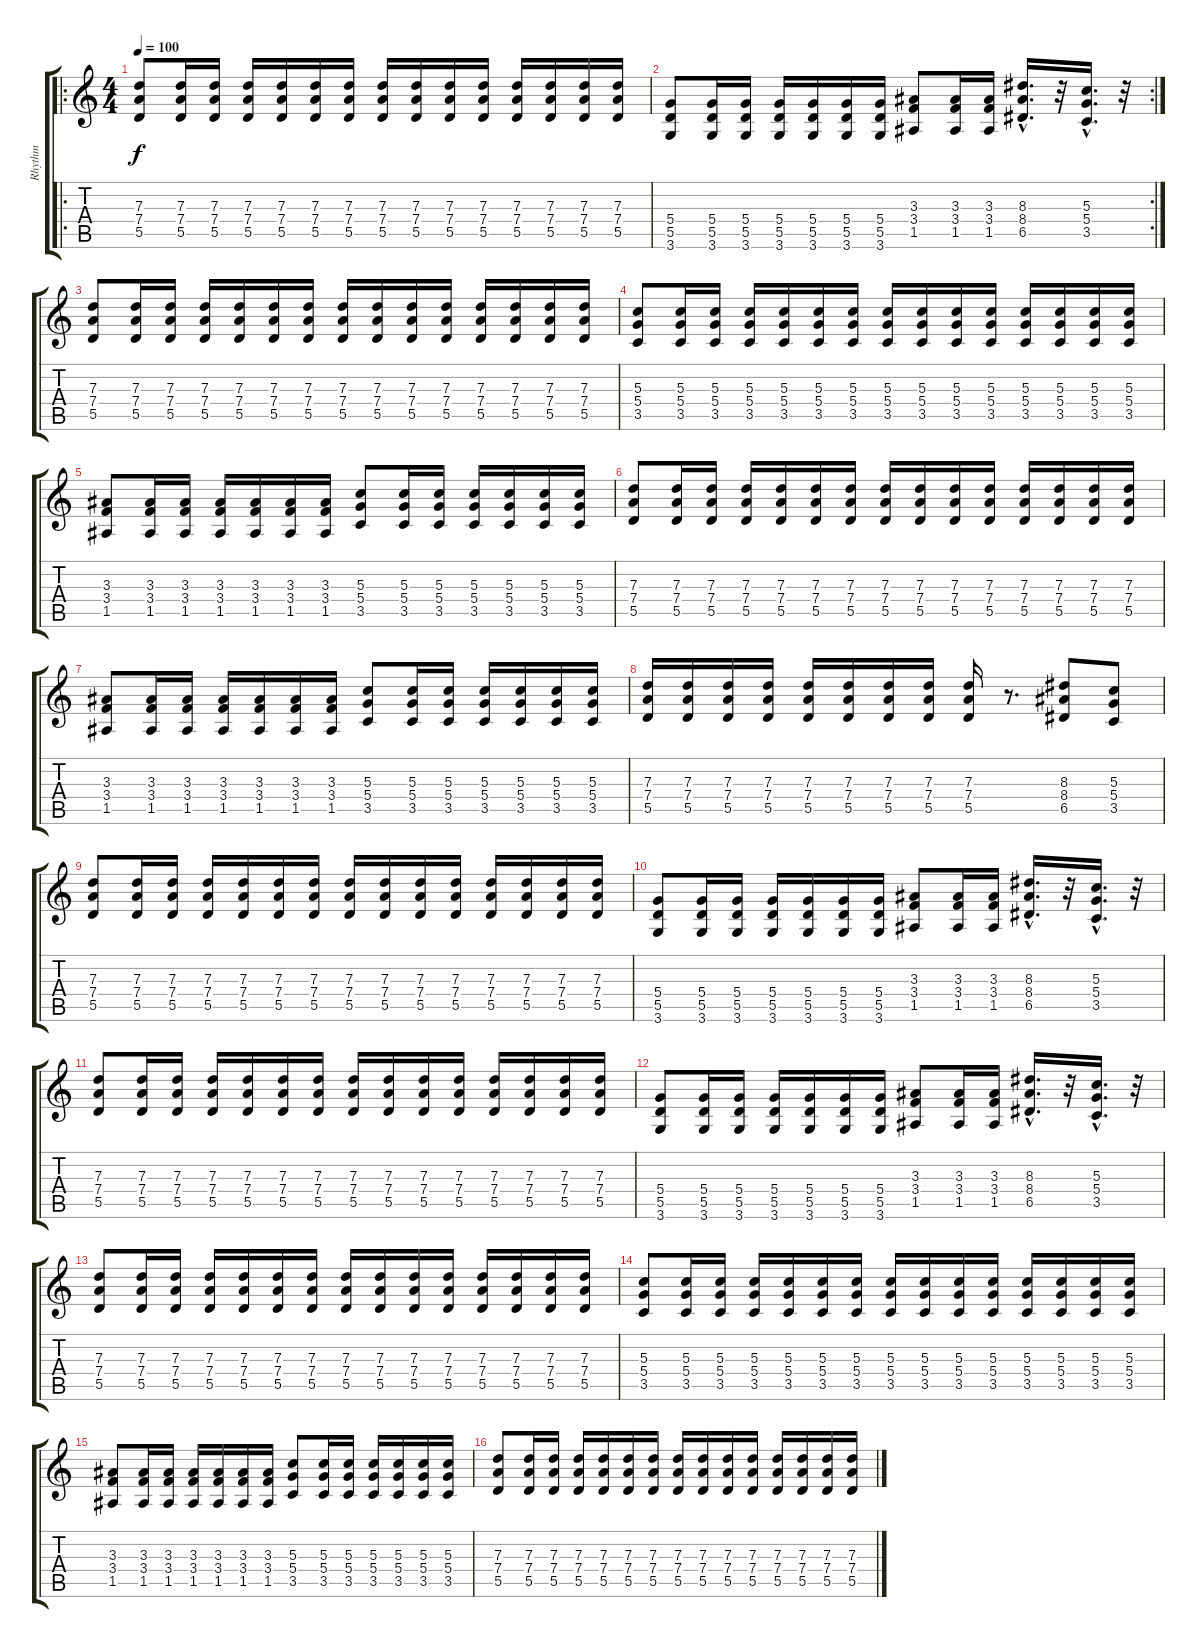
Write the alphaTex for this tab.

\track ("Rhythm" "Rhythm") {instrument overdrivenguitar}
\staff {score tabs}
\tuning (E4 B3 G3 D3 A2 E2) {hide}
\ro
\ts (4 4)
\tempo 100
\clef g2
\ks c
(7.3 7.4 5.5).8{dy f} (7.3 7.4 5.5).16 (7.3 7.4 5.5).16 (7.3 7.4 5.5).16 (7.3 7.4 5.5).16 (7.3 7.4 5.5).16 (7.3 7.4 5.5).16 (7.3 7.4 5.5).16 (7.3 7.4 5.5).16 (7.3 7.4 5.5).16 (7.3 7.4 5.5).16 (7.3 7.4 5.5).16 (7.3 7.4 5.5).16 (7.3 7.4 5.5).16 (7.3 7.4 5.5).16 |
\rc 2
(5.4 5.5 3.6).8 (5.4 5.5 3.6).16 (5.4 5.5 3.6).16 (5.4 5.5 3.6).16 (5.4 5.5 3.6).16 (5.4 5.5 3.6).16 (5.4 5.5 3.6).16 (3.3 3.4 1.5).8 (3.3 3.4 1.5).16 (3.3 3.4 1.5).16 (8.3{hac} 8.4{hac} 6.5{hac}).16{d} r.32 (5.3{hac} 5.4{hac} 3.5{hac}).16{d} r.32 |
(7.3 7.4 5.5).8 (7.3 7.4 5.5).16 (7.3 7.4 5.5).16 (7.3 7.4 5.5).16 (7.3 7.4 5.5).16 (7.3 7.4 5.5).16 (7.3 7.4 5.5).16 (7.3 7.4 5.5).16 (7.3 7.4 5.5).16 (7.3 7.4 5.5).16 (7.3 7.4 5.5).16 (7.3 7.4 5.5).16 (7.3 7.4 5.5).16 (7.3 7.4 5.5).16 (7.3 7.4 5.5).16 |
(5.3 5.4 3.5).8 (5.3 5.4 3.5).16 (5.3 5.4 3.5).16 (5.3 5.4 3.5).16 (5.3 5.4 3.5).16 (5.3 5.4 3.5).16 (5.3 5.4 3.5).16 (5.3 5.4 3.5).16 (5.3 5.4 3.5).16 (5.3 5.4 3.5).16 (5.3 5.4 3.5).16 (5.3 5.4 3.5).16 (5.3 5.4 3.5).16 (5.3 5.4 3.5).16 (5.3 5.4 3.5).16 |
(3.3 3.4 1.5).8 (3.3 3.4 1.5).16 (3.3 3.4 1.5).16 (3.3 3.4 1.5).16 (3.3 3.4 1.5).16 (3.3 3.4 1.5).16 (3.3 3.4 1.5).16 (5.3 5.4 3.5).8 (5.3 5.4 3.5).16 (5.3 5.4 3.5).16 (5.3 5.4 3.5).16 (5.3 5.4 3.5).16 (5.3 5.4 3.5).16 (5.3 5.4 3.5).16 |
(7.3 7.4 5.5).8 (7.3 7.4 5.5).16 (7.3 7.4 5.5).16 (7.3 7.4 5.5).16 (7.3 7.4 5.5).16 (7.3 7.4 5.5).16 (7.3 7.4 5.5).16 (7.3 7.4 5.5).16 (7.3 7.4 5.5).16 (7.3 7.4 5.5).16 (7.3 7.4 5.5).16 (7.3 7.4 5.5).16 (7.3 7.4 5.5).16 (7.3 7.4 5.5).16 (7.3 7.4 5.5).16 |
(3.3 3.4 1.5).8 (3.3 3.4 1.5).16 (3.3 3.4 1.5).16 (3.3 3.4 1.5).16 (3.3 3.4 1.5).16 (3.3 3.4 1.5).16 (3.3 3.4 1.5).16 (5.3 5.4 3.5).8 (5.3 5.4 3.5).16 (5.3 5.4 3.5).16 (5.3 5.4 3.5).16 (5.3 5.4 3.5).16 (5.3 5.4 3.5).16 (5.3 5.4 3.5).16 |
(7.3 7.4 5.5).16 (7.3 7.4 5.5).16 (7.3 7.4 5.5).16 (7.3 7.4 5.5).16 (7.3 7.4 5.5).16 (7.3 7.4 5.5).16 (7.3 7.4 5.5).16 (7.3 7.4 5.5).16 (7.3 7.4 5.5).16 r.8{d} (8.3 8.4 6.5).8 (5.3 5.4 3.5).8 |
(7.3 7.4 5.5).8 (7.3 7.4 5.5).16 (7.3 7.4 5.5).16 (7.3 7.4 5.5).16 (7.3 7.4 5.5).16 (7.3 7.4 5.5).16 (7.3 7.4 5.5).16 (7.3 7.4 5.5).16 (7.3 7.4 5.5).16 (7.3 7.4 5.5).16 (7.3 7.4 5.5).16 (7.3 7.4 5.5).16 (7.3 7.4 5.5).16 (7.3 7.4 5.5).16 (7.3 7.4 5.5).16 |
(5.4 5.5 3.6).8 (5.4 5.5 3.6).16 (5.4 5.5 3.6).16 (5.4 5.5 3.6).16 (5.4 5.5 3.6).16 (5.4 5.5 3.6).16 (5.4 5.5 3.6).16 (3.3 3.4 1.5).8 (3.3 3.4 1.5).16 (3.3 3.4 1.5).16 (8.3{hac} 8.4{hac} 6.5{hac}).16{d} r.32 (5.3{hac} 5.4{hac} 3.5{hac}).16{d} r.32 |
(7.3 7.4 5.5).8 (7.3 7.4 5.5).16 (7.3 7.4 5.5).16 (7.3 7.4 5.5).16 (7.3 7.4 5.5).16 (7.3 7.4 5.5).16 (7.3 7.4 5.5).16 (7.3 7.4 5.5).16 (7.3 7.4 5.5).16 (7.3 7.4 5.5).16 (7.3 7.4 5.5).16 (7.3 7.4 5.5).16 (7.3 7.4 5.5).16 (7.3 7.4 5.5).16 (7.3 7.4 5.5).16 |
(5.4 5.5 3.6).8 (5.4 5.5 3.6).16 (5.4 5.5 3.6).16 (5.4 5.5 3.6).16 (5.4 5.5 3.6).16 (5.4 5.5 3.6).16 (5.4 5.5 3.6).16 (3.3 3.4 1.5).8 (3.3 3.4 1.5).16 (3.3 3.4 1.5).16 (8.3{hac} 8.4{hac} 6.5{hac}).16{d} r.32 (5.3{hac} 5.4{hac} 3.5{hac}).16{d} r.32 |
(7.3 7.4 5.5).8 (7.3 7.4 5.5).16 (7.3 7.4 5.5).16 (7.3 7.4 5.5).16 (7.3 7.4 5.5).16 (7.3 7.4 5.5).16 (7.3 7.4 5.5).16 (7.3 7.4 5.5).16 (7.3 7.4 5.5).16 (7.3 7.4 5.5).16 (7.3 7.4 5.5).16 (7.3 7.4 5.5).16 (7.3 7.4 5.5).16 (7.3 7.4 5.5).16 (7.3 7.4 5.5).16 |
(5.3 5.4 3.5).8 (5.3 5.4 3.5).16 (5.3 5.4 3.5).16 (5.3 5.4 3.5).16 (5.3 5.4 3.5).16 (5.3 5.4 3.5).16 (5.3 5.4 3.5).16 (5.3 5.4 3.5).16 (5.3 5.4 3.5).16 (5.3 5.4 3.5).16 (5.3 5.4 3.5).16 (5.3 5.4 3.5).16 (5.3 5.4 3.5).16 (5.3 5.4 3.5).16 (5.3 5.4 3.5).16 |
(3.3 3.4 1.5).8 (3.3 3.4 1.5).16 (3.3 3.4 1.5).16 (3.3 3.4 1.5).16 (3.3 3.4 1.5).16 (3.3 3.4 1.5).16 (3.3 3.4 1.5).16 (5.3 5.4 3.5).8 (5.3 5.4 3.5).16 (5.3 5.4 3.5).16 (5.3 5.4 3.5).16 (5.3 5.4 3.5).16 (5.3 5.4 3.5).16 (5.3 5.4 3.5).16 |
(7.3 7.4 5.5).8 (7.3 7.4 5.5).16 (7.3 7.4 5.5).16 (7.3 7.4 5.5).16 (7.3 7.4 5.5).16 (7.3 7.4 5.5).16 (7.3 7.4 5.5).16 (7.3 7.4 5.5).16 (7.3 7.4 5.5).16 (7.3 7.4 5.5).16 (7.3 7.4 5.5).16 (7.3 7.4 5.5).16 (7.3 7.4 5.5).16 (7.3 7.4 5.5).16 (7.3 7.4 5.5).16
